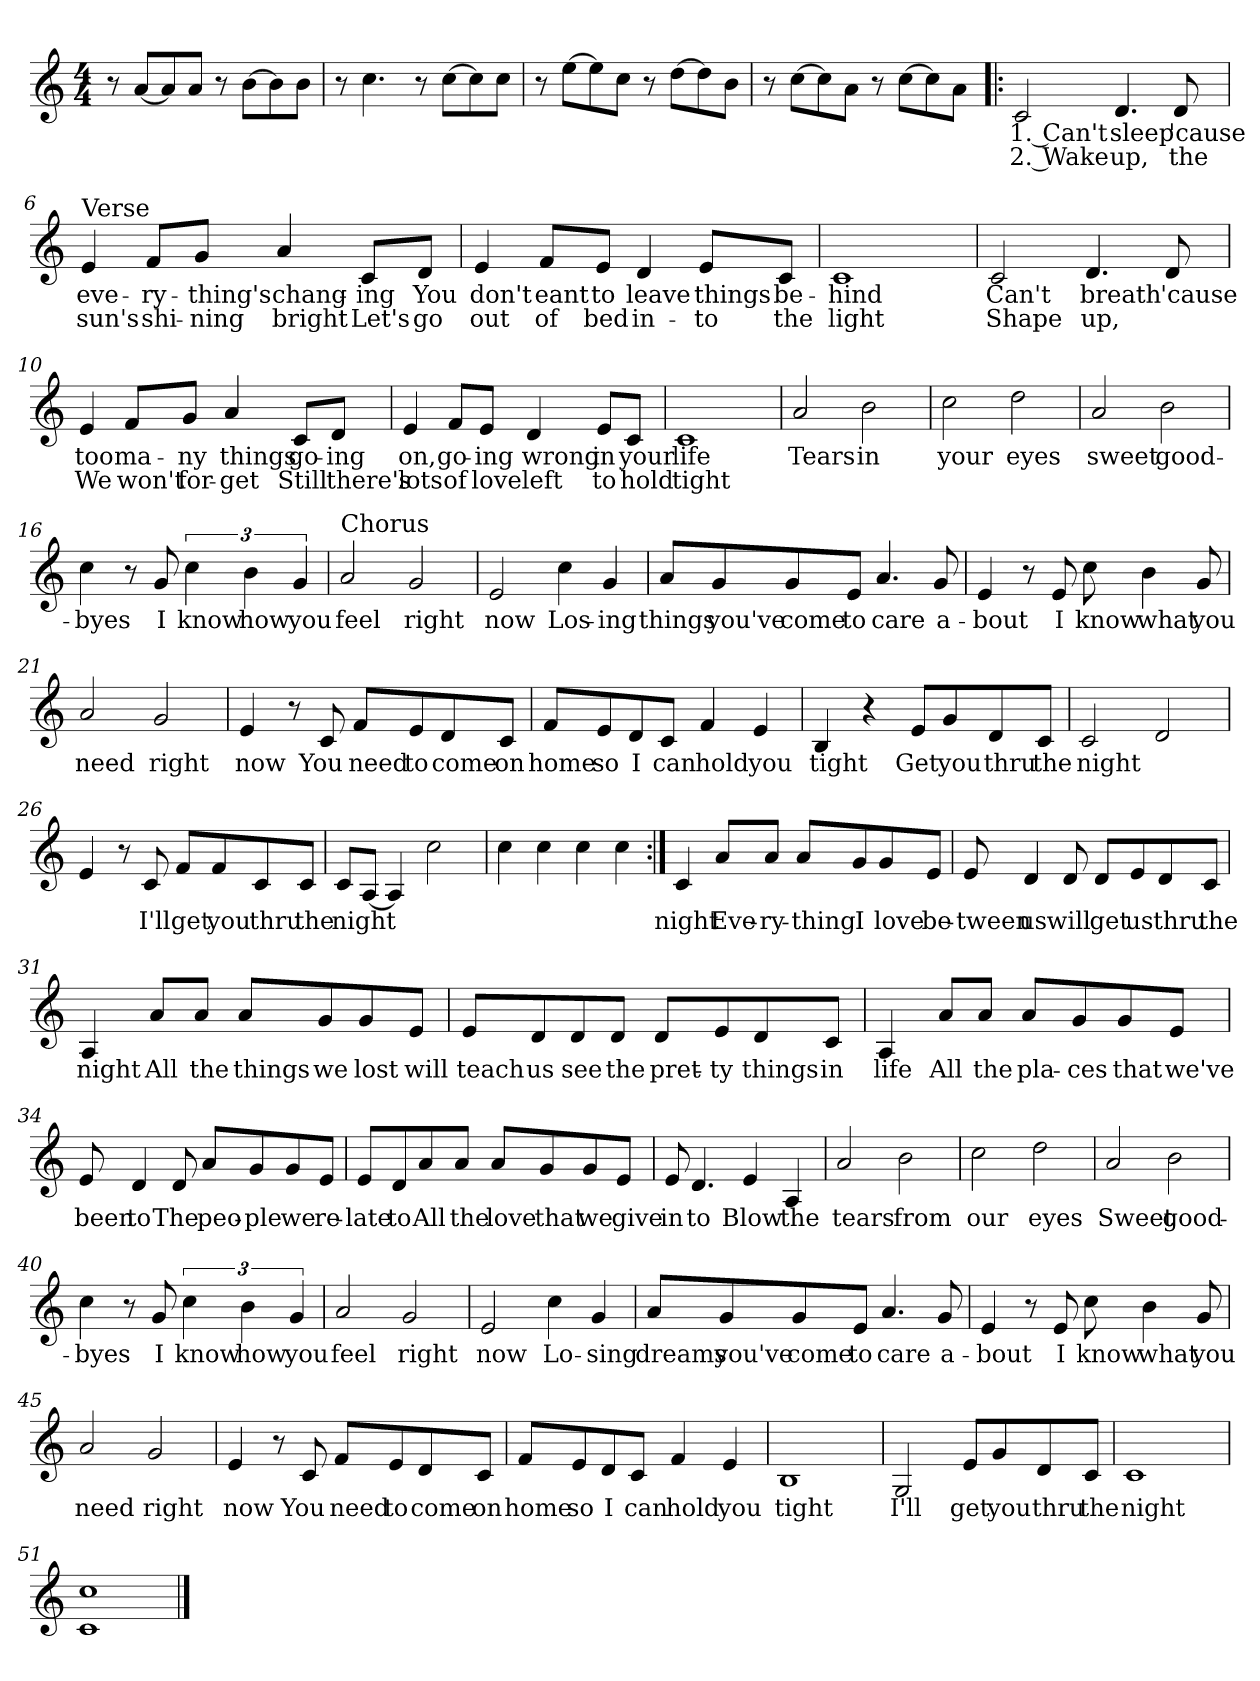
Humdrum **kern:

**kern	**text	**text
*part1	*part1	*part1
*staff1	*staff1	*staff1
*clefG2	*	*
*k[]	*	*
*C:	*	*
*M4/4	*	*
=1	=1	=1
8r	.	.
[8a/L	.	.
8a/]	.	.
8a/J	.	.
8r	.	.
[8b\L	.	.
8b\]	.	.
8b\J	.	.
=2	=2	=2
8r	.	.
4.cc\	.	.
8r	.	.
[8cc\L	.	.
8cc\]	.	.
8cc\J	.	.
=3	=3	=3
8r	.	.
[8ee\L	.	.
8ee\]	.	.
8cc\J	.	.
8r	.	.
[8dd\L	.	.
8dd\]	.	.
8b\J	.	.
=4	=4	=4
8r	.	.
[8cc\L	.	.
8cc\]	.	.
8a\J	.	.
8r	.	.
[8cc\L	.	.
8cc\]	.	.
8a\J	.	.
=5!|:	=5!|:	=5!|:
!	!LO:LY:b	!LO:LY:b
2c/	1. Can't	2. Wake
!	!LO:LY:b	!LO:LY:b
4.d/	sleep	up,
!	!LO:LY:b	!LO:LY:b
8d/	'cause	the
!!LO:LB:g=z
=6	=6	=6
!LO:TX:a:t=Verse	!	!
!	!LO:LY:b	!LO:LY:b
4e/	eve-	sun's
!	!LO:LY:b	!LO:LY:b
8f/L	-ry-	shi-
!	!LO:LY:b	!LO:LY:b
8g/J	-thing's	-ning
!	!LO:LY:b	!LO:LY:b
4a/	chang-	bright
!	!LO:LY:b	!LO:LY:b
8c/L	-ing	Let's
!	!LO:LY:b	!LO:LY:b
8d/J	You	go
=7	=7	=7
!	!LO:LY:b	!LO:LY:b
4e/	don't	out
!	!LO:LY:b	!LO:LY:b
8f/L	eant	of
!	!LO:LY:b	!LO:LY:b
8e/J	to	bed
!	!LO:LY:b	!LO:LY:b
4d/	leave	in-
!	!LO:LY:b	!LO:LY:b
8e/L	things	-to
!	!LO:LY:b	!LO:LY:b
8c/J	be-	the
=8	=8	=8
!	!LO:LY:b	!LO:LY:b
1c	-hind	light
=9	=9	=9
!	!LO:LY:b	!LO:LY:b
2c/	Can't	Shape
!	!LO:LY:b	!LO:LY:b
4.d/	breath	up,
!	!LO:LY:b	!
8d/	'cause	.
!!LO:LB:g=z
=10	=10	=10
!	!LO:LY:b	!LO:LY:b
4e/	too	We
!	!LO:LY:b	!LO:LY:b
8f/L	ma-	won't
!	!LO:LY:b	!LO:LY:b
8g/J	-ny	for-
!	!LO:LY:b	!LO:LY:b
4a/	things	-get
!	!LO:LY:b	!LO:LY:b
8c/L	go-	Still
!	!LO:LY:b	!LO:LY:b
8d/J	-ing	there's
=11	=11	=11
!	!LO:LY:b	!LO:LY:b
4e/	on,	lots
!	!LO:LY:b	!LO:LY:b
8f/L	go-	of
!	!LO:LY:b	!LO:LY:b
8e/J	-ing	love
!	!LO:LY:b	!LO:LY:b
4d/	wrong	left
!	!LO:LY:b	!LO:LY:b
8e/L	in	to
!	!LO:LY:b	!LO:LY:b
8c/J	your	hold
=12	=12	=12
!	!LO:LY:b	!LO:LY:b
1c	life	tight
=13	=13	=13
!	!LO:LY:b	!
2a/	Tears	.
!	!LO:LY:b	!
2b\	in	.
=14	=14	=14
!	!LO:LY:b	!
2cc\	your	.
!	!LO:LY:b	!
2dd\	eyes	.
=15	=15	=15
!	!LO:LY:b	!
2a/	sweet	.
!	!LO:LY:b	!
2b\	good-	.
!!LO:LB:g=z
=16	=16	=16
!	!LO:LY:b	!
4cc\	-byes	.
8r	.	.
!	!LO:LY:b	!
8g/	I	.
!	!LO:LY:b	!
6cc\	know	.
!	!LO:LY:b	!
6b\	how	.
!	!LO:LY:b	!
6g/	you	.
=17	=17	=17
!LO:TX:a:t=Chorus	!	!
!	!LO:LY:b	!
2a/	feel	.
!	!LO:LY:b	!
2g/	right	.
=18	=18	=18
!	!LO:LY:b	!
2e/	now	.
!	!LO:LY:b	!
4cc\	Los-	.
!	!LO:LY:b	!
4g/	-ing	.
=19	=19	=19
!	!LO:LY:b	!
8a/L	things	.
!	!LO:LY:b	!
8g/	you've	.
!	!LO:LY:b	!
8g/	come	.
!	!LO:LY:b	!
8e/J	to	.
!	!LO:LY:b	!
4.a/	care	.
!	!LO:LY:b	!
8g/	a-	.
=20	=20	=20
!	!LO:LY:b	!
4e/	-bout	.
8r	.	.
!	!LO:LY:b	!
8e/	I	.
!	!LO:LY:b	!
8cc\	know	.
!	!LO:LY:b	!
4b\	what	.
!	!LO:LY:b	!
8g/	you	.
!!LO:LB:g=z
=21	=21	=21
!	!LO:LY:b	!
2a/	need	.
!	!LO:LY:b	!
2g/	right	.
=22	=22	=22
!	!LO:LY:b	!
4e/	now	.
8r	.	.
!	!LO:LY:b	!
8c/	You	.
!	!LO:LY:b	!
8f/L	need	.
!	!LO:LY:b	!
8e/	to	.
!	!LO:LY:b	!
8d/	come	.
!	!LO:LY:b	!
8c/J	on	.
=23	=23	=23
!	!LO:LY:b	!
8f/L	home	.
!	!LO:LY:b	!
8e/	so	.
!	!LO:LY:b	!
8d/	I	.
!	!LO:LY:b	!
8c/J	can	.
!	!LO:LY:b	!
4f/	hold	.
!	!LO:LY:b	!
4e/	you	.
=24	=24	=24
!	!LO:LY:b	!
4B/	tight	.
4r	.	.
!	!LO:LY:b	!
8e/L	Get	.
!	!LO:LY:b	!
8g/	you	.
!	!LO:LY:b	!
8d/	thru	.
!	!LO:LY:b	!
8c/J	the	.
=25	=25	=25
!	!LO:LY:b	!
2c/	night	.
2d/	.	.
!!LO:LB:g=z
=26	=26	=26
4e/	.	.
8r	.	.
!	!LO:LY:b	!
8c/	I'll	.
!	!LO:LY:b	!
8f/L	get	.
!	!LO:LY:b	!
8f/	you	.
!	!LO:LY:b	!
8c/	thru	.
!	!LO:LY:b	!
8c/J	the	.
=27	=27	=27
!	!LO:LY:b	!
8c/L	night	.
[8A/J	.	.
4A/]	.	.
2cc\	.	.
=28	=28	=28
4cc\	.	.
4cc\	.	.
4cc\	.	.
4cc\	.	.
=29:|!	=29:|!	=29:|!
!	!LO:LY:b	!
4c/	night	.
!	!LO:LY:b	!
8a/L	Eve-	.
!	!LO:LY:b	!
8a/J	-ry-	.
!	!LO:LY:b	!
8a/L	-thing	.
!	!LO:LY:b	!
8g/	I	.
!	!LO:LY:b	!
8g/	love	.
!	!LO:LY:b	!
8e/J	be-	.
!!LO:LB:g=z
=30	=30	=30
!	!LO:LY:b	!
8e/	-tween	.
!	!LO:LY:b	!
4d/	us	.
!	!LO:LY:b	!
8d/	will	.
!	!LO:LY:b	!
8d/L	get	.
!	!LO:LY:b	!
8e/	us	.
!	!LO:LY:b	!
8d/	thru	.
!	!LO:LY:b	!
8c/J	the	.
=31	=31	=31
!	!LO:LY:b	!
4A/	night	.
!	!LO:LY:b	!
8a/L	All	.
!	!LO:LY:b	!
8a/J	the	.
!	!LO:LY:b	!
8a/L	things	.
!	!LO:LY:b	!
8g/	we	.
!	!LO:LY:b	!
8g/	lost	.
!	!LO:LY:b	!
8e/J	will	.
=32	=32	=32
!	!LO:LY:b	!
8e/L	teach	.
!	!LO:LY:b	!
8d/	us	.
!	!LO:LY:b	!
8d/	see	.
!	!LO:LY:b	!
8d/J	the	.
!	!LO:LY:b	!
8d/L	pret-	.
!	!LO:LY:b	!
8e/	-ty	.
!	!LO:LY:b	!
8d/	things	.
!	!LO:LY:b	!
8c/J	in	.
!!LO:LB:g=z
=33	=33	=33
!	!LO:LY:b	!
4A/	life	.
!	!LO:LY:b	!
8a/L	All	.
!	!LO:LY:b	!
8a/J	the	.
!	!LO:LY:b	!
8a/L	pla-	.
!	!LO:LY:b	!
8g/	-ces	.
!	!LO:LY:b	!
8g/	that	.
!	!LO:LY:b	!
8e/J	we've	.
=34	=34	=34
!	!LO:LY:b	!
8e/	been	.
!	!LO:LY:b	!
4d/	to	.
!	!LO:LY:b	!
8d/	The	.
!	!LO:LY:b	!
8a/L	peo-	.
!	!LO:LY:b	!
8g/	-ple	.
!	!LO:LY:b	!
8g/	we	.
!	!LO:LY:b	!
8e/J	re-	.
=35	=35	=35
!	!LO:LY:b	!
8e/L	-late	.
!	!LO:LY:b	!
8d/	to	.
!	!LO:LY:b	!
8a/	All	.
!	!LO:LY:b	!
8a/J	the	.
!	!LO:LY:b	!
8a/L	love	.
!	!LO:LY:b	!
8g/	that	.
!	!LO:LY:b	!
8g/	we	.
!	!LO:LY:b	!
8e/J	give	.
=36	=36	=36
!	!LO:LY:b	!
8e/	in	.
!	!LO:LY:b	!
4.d/	to	.
!	!LO:LY:b	!
4e/	Blow	.
!	!LO:LY:b	!
4A/	the	.
!!LO:PB:g=z
=37	=37	=37
!	!LO:LY:b	!
2a/	tears	.
!	!LO:LY:b	!
2b\	from	.
=38	=38	=38
!	!LO:LY:b	!
2cc\	our	.
!	!LO:LY:b	!
2dd\	eyes	.
=39	=39	=39
!	!LO:LY:b	!
2a/	Sweet	.
!	!LO:LY:b	!
2b\	good-	.
=40	=40	=40
!	!LO:LY:b	!
4cc\	-byes	.
8r	.	.
!	!LO:LY:b	!
8g/	I	.
!	!LO:LY:b	!
6cc\	know	.
!	!LO:LY:b	!
6b\	how	.
!	!LO:LY:b	!
6g/	you	.
=41	=41	=41
!	!LO:LY:b	!
2a/	feel	.
!	!LO:LY:b	!
2g/	right	.
=42	=42	=42
!	!LO:LY:b	!
2e/	now	.
!	!LO:LY:b	!
4cc\	Lo-	.
!	!LO:LY:b	!
4g/	-sing	.
!!LO:LB:g=z
=43	=43	=43
!	!LO:LY:b	!
8a/L	dreams	.
!	!LO:LY:b	!
8g/	you've	.
!	!LO:LY:b	!
8g/	come	.
!	!LO:LY:b	!
8e/J	to	.
!	!LO:LY:b	!
4.a/	care	.
!	!LO:LY:b	!
8g/	a-	.
=44	=44	=44
!	!LO:LY:b	!
4e/	-bout	.
8r	.	.
!	!LO:LY:b	!
8e/	I	.
!	!LO:LY:b	!
8cc\	know	.
!	!LO:LY:b	!
4b\	what	.
!	!LO:LY:b	!
8g/	you	.
=45	=45	=45
!	!LO:LY:b	!
2a/	need	.
!	!LO:LY:b	!
2g/	right	.
=46	=46	=46
!	!LO:LY:b	!
4e/	now	.
8r	.	.
!	!LO:LY:b	!
8c/	You	.
!	!LO:LY:b	!
8f/L	need	.
!	!LO:LY:b	!
8e/	to	.
!	!LO:LY:b	!
8d/	come	.
!	!LO:LY:b	!
8c/J	on	.
!!LO:LB:g=z
=47	=47	=47
!	!LO:LY:b	!
8f/L	home	.
!	!LO:LY:b	!
8e/	so	.
!	!LO:LY:b	!
8d/	I	.
!	!LO:LY:b	!
8c/J	can	.
!	!LO:LY:b	!
4f/	hold	.
!	!LO:LY:b	!
4e/	you	.
=48	=48	=48
!	!LO:LY:b	!
1B	tight	.
=49	=49	=49
!	!LO:LY:b	!
2G/	I'll	.
!	!LO:LY:b	!
8e/L	get	.
!	!LO:LY:b	!
8g/	you	.
!	!LO:LY:b	!
8d/	thru	.
!	!LO:LY:b	!
8c/J	the	.
=50	=50	=50
!	!LO:LY:b	!
1c	night	.
=51	=51	=51
1c 1cc	.	.
==	==	==
*-	*-	*-
